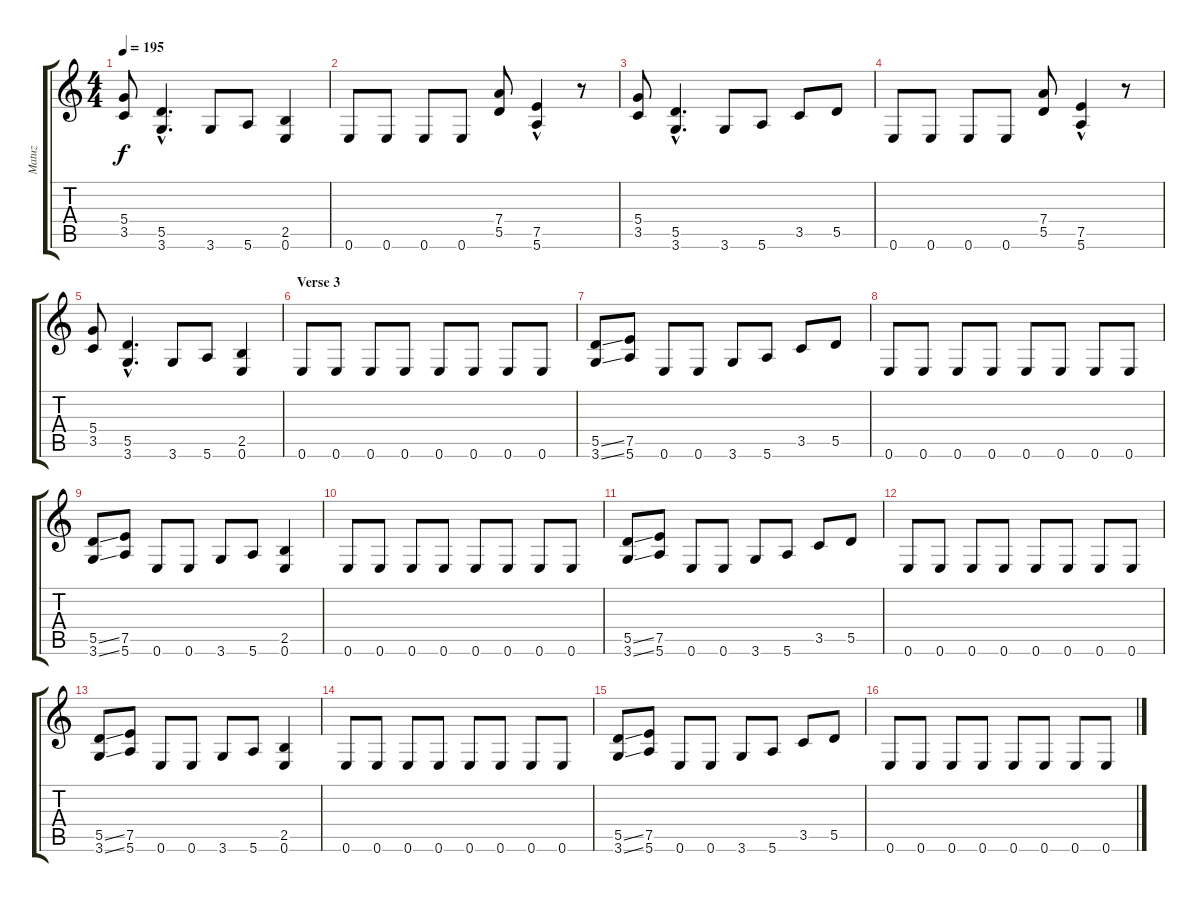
\track ("Matuz" "Matuz") {instrument overdrivenguitar}
\staff {score tabs}
\tuning (E4 B3 G3 D3 A2 E2) {hide}
\ts (4 4)
\tempo 195
\clef g2
\ks c
(5.4 3.5).8{dy f} (5.5{hac} 3.6{hac}).4{d} 3.6.8 5.6.8 (2.5 0.6).4 |
0.6.8 0.6.8 0.6.8 0.6.8 (7.4 5.5).8 (7.5{hac} 5.6{hac}).4 r.8 |
(5.4 3.5).8 (5.5{hac} 3.6{hac}).4{d} 3.6.8 5.6.8 3.5.8 5.5.8 |
0.6.8 0.6.8 0.6.8 0.6.8 (7.4 5.5).8 (7.5{hac} 5.6{hac}).4 r.8 |
(5.4 3.5).8 (5.5{hac} 3.6{hac}).4{d} 3.6.8 5.6.8 (2.5 0.6).4 |
\section ("" "Verse 3")
0.6.8 0.6.8 0.6.8 0.6.8 0.6.8 0.6.8 0.6.8 0.6.8 |
(5.5{ss} 3.6{ss}).8 (7.5 5.6).8 0.6.8 0.6.8 3.6.8 5.6.8 3.5.8 5.5.8 |
0.6.8 0.6.8 0.6.8 0.6.8 0.6.8 0.6.8 0.6.8 0.6.8 |
(5.5{ss} 3.6{ss}).8 (7.5 5.6).8 0.6.8 0.6.8 3.6.8 5.6.8 (2.5 0.6).4 |
0.6.8 0.6.8 0.6.8 0.6.8 0.6.8 0.6.8 0.6.8 0.6.8 |
(5.5{ss} 3.6{ss}).8 (7.5 5.6).8 0.6.8 0.6.8 3.6.8 5.6.8 3.5.8 5.5.8 |
0.6.8 0.6.8 0.6.8 0.6.8 0.6.8 0.6.8 0.6.8 0.6.8 |
(5.5{ss} 3.6{ss}).8 (7.5 5.6).8 0.6.8 0.6.8 3.6.8 5.6.8 (2.5 0.6).4 |
0.6.8 0.6.8 0.6.8 0.6.8 0.6.8 0.6.8 0.6.8 0.6.8 |
(5.5{ss} 3.6{ss}).8 (7.5 5.6).8 0.6.8 0.6.8 3.6.8 5.6.8 3.5.8 5.5.8 |
0.6.8 0.6.8 0.6.8 0.6.8 0.6.8 0.6.8 0.6.8 0.6.8
